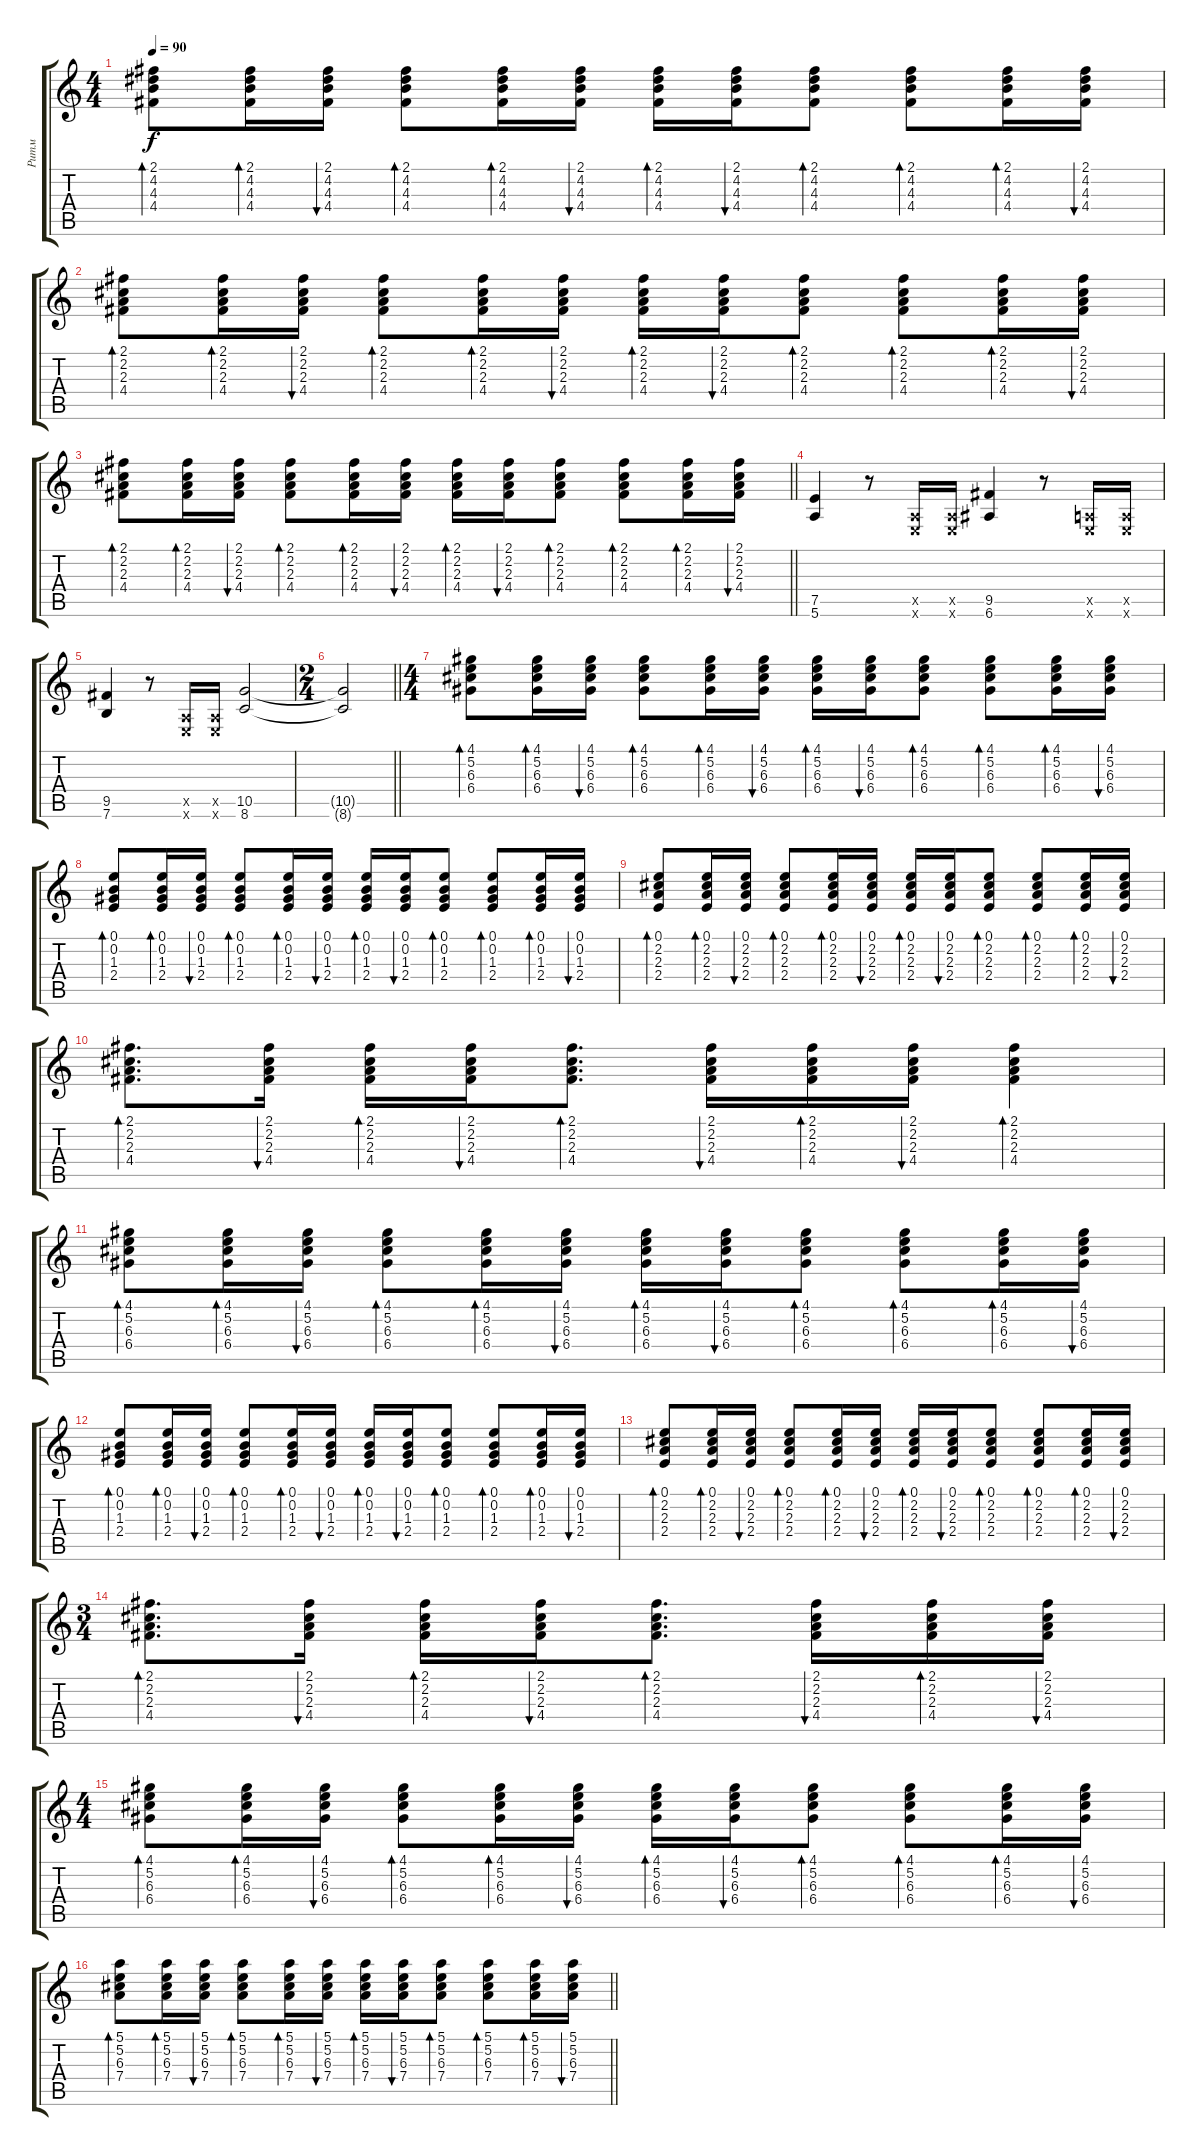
\track ("Ритм" "Ритм") {instrument electricguitarclean}
\staff {score tabs}
\tuning (E4 B3 G3 D3 A2 E2) {hide}
\ts (4 4)
\tempo 90
\clef g2
\ks c
(2.1 4.2 4.3 4.4).8{bd 60 dy f} (2.1 4.2 4.3 4.4).16{bd 60} (2.1 4.2 4.3 4.4).16{bu 60} (2.1 4.2 4.3 4.4).8{bd 60} (2.1 4.2 4.3 4.4).16{bd 60} (2.1 4.2 4.3 4.4).16{bu 60} (2.1 4.2 4.3 4.4).16{bd 60} (2.1 4.2 4.3 4.4).16{bu 60} (2.1 4.2 4.3 4.4).8{bd 60} (2.1 4.2 4.3 4.4).8{bd 60} (2.1 4.2 4.3 4.4).16{bd 60} (2.1 4.2 4.3 4.4).16{bu 60} |
(2.1 2.2 2.3 4.4).8{bd 60} (2.1 2.2 2.3 4.4).16{bd 60} (2.1 2.2 2.3 4.4).16{bu 60} (2.1 2.2 2.3 4.4).8{bd 60} (2.1 2.2 2.3 4.4).16{bd 60} (2.1 2.2 2.3 4.4).16{bu 60} (2.1 2.2 2.3 4.4).16{bd 60} (2.1 2.2 2.3 4.4).16{bu 60} (2.1 2.2 2.3 4.4).8{bd 60} (2.1 2.2 2.3 4.4).8{bd 60} (2.1 2.2 2.3 4.4).16{bd 60} (2.1 2.2 2.3 4.4).16{bu 60} |
\barLineRight lightlight
(2.1 2.2 2.3 4.4).8{bd 60} (2.1 2.2 2.3 4.4).16{bd 60} (2.1 2.2 2.3 4.4).16{bu 60} (2.1 2.2 2.3 4.4).8{bd 60} (2.1 2.2 2.3 4.4).16{bd 60} (2.1 2.2 2.3 4.4).16{bu 60} (2.1 2.2 2.3 4.4).16{bd 60} (2.1 2.2 2.3 4.4).16{bu 60} (2.1 2.2 2.3 4.4).8{bd 60} (2.1 2.2 2.3 4.4).8{bd 60} (2.1 2.2 2.3 4.4).16{bd 60} (2.1 2.2 2.3 4.4).16{bu 60} |
(7.5 5.6).4 r.8 (0.5{x} 0.6{x}).16 (0.5{x} 0.6{x}).16 (9.5 6.6).4 r.8 (0.5{x} 0.6{x}).16 (0.5{x} 0.6{x}).16 |
(9.5 7.6).4 r.8 (0.5{x} 0.6{x}).16 (0.5{x} 0.6{x}).16 (10.5 8.6).2 |
\ts (2 4)
\barLineRight lightlight
(10.5{t} 8.6{t}).2 |
\ts (4 4)
(4.1 5.2 6.3 6.4).8{bd 60} (4.1 5.2 6.3 6.4).16{bd 60} (4.1 5.2 6.3 6.4).16{bu 60} (4.1 5.2 6.3 6.4).8{bd 60} (4.1 5.2 6.3 6.4).16{bd 60} (4.1 5.2 6.3 6.4).16{bu 60} (4.1 5.2 6.3 6.4).16{bd 60} (4.1 5.2 6.3 6.4).16{bu 60} (4.1 5.2 6.3 6.4).8{bd 60} (4.1 5.2 6.3 6.4).8{bd 60} (4.1 5.2 6.3 6.4).16{bd 60} (4.1 5.2 6.3 6.4).16{bu 60} |
(0.1 0.2 1.3 2.4).8{bd 60} (0.1 0.2 1.3 2.4).16{bd 60} (0.1 0.2 1.3 2.4).16{bu 60} (0.1 0.2 1.3 2.4).8{bd 60} (0.1 0.2 1.3 2.4).16{bd 60} (0.1 0.2 1.3 2.4).16{bu 60} (0.1 0.2 1.3 2.4).16{bd 60} (0.1 0.2 1.3 2.4).16{bu 60} (0.1 0.2 1.3 2.4).8{bd 60} (0.1 0.2 1.3 2.4).8{bd 60} (0.1 0.2 1.3 2.4).16{bd 60} (0.1 0.2 1.3 2.4).16{bu 60} |
(0.1 2.2 2.3 2.4).8{bd 60} (0.1 2.2 2.3 2.4).16{bd 60} (0.1 2.2 2.3 2.4).16{bu 60} (0.1 2.2 2.3 2.4).8{bd 60} (0.1 2.2 2.3 2.4).16{bd 60} (0.1 2.2 2.3 2.4).16{bu 60} (0.1 2.2 2.3 2.4).16{bd 60} (0.1 2.2 2.3 2.4).16{bu 60} (0.1 2.2 2.3 2.4).8{bd 60} (0.1 2.2 2.3 2.4).8{bd 60} (0.1 2.2 2.3 2.4).16{bd 60} (0.1 2.2 2.3 2.4).16{bu 60} |
(2.1 2.2 2.3 4.4).8{d bd 60} (2.1 2.2 2.3 4.4).16{bu 60} (2.1 2.2 2.3 4.4).16{bd 60} (2.1 2.2 2.3 4.4).16{bu 60} (2.1 2.2 2.3 4.4).8{d bd 60} (2.1 2.2 2.3 4.4).16{bu 60} (2.1 2.2 2.3 4.4).16{bd 60} (2.1 2.2 2.3 4.4).16{bu 60} (2.1 2.2 2.3 4.4).4{bd 60} |
(4.1 5.2 6.3 6.4).8{bd 60} (4.1 5.2 6.3 6.4).16{bd 60} (4.1 5.2 6.3 6.4).16{bu 60} (4.1 5.2 6.3 6.4).8{bd 60} (4.1 5.2 6.3 6.4).16{bd 60} (4.1 5.2 6.3 6.4).16{bu 60} (4.1 5.2 6.3 6.4).16{bd 60} (4.1 5.2 6.3 6.4).16{bu 60} (4.1 5.2 6.3 6.4).8{bd 60} (4.1 5.2 6.3 6.4).8{bd 60} (4.1 5.2 6.3 6.4).16{bd 60} (4.1 5.2 6.3 6.4).16{bu 60} |
(0.1 0.2 1.3 2.4).8{bd 60} (0.1 0.2 1.3 2.4).16{bd 60} (0.1 0.2 1.3 2.4).16{bu 60} (0.1 0.2 1.3 2.4).8{bd 60} (0.1 0.2 1.3 2.4).16{bd 60} (0.1 0.2 1.3 2.4).16{bu 60} (0.1 0.2 1.3 2.4).16{bd 60} (0.1 0.2 1.3 2.4).16{bu 60} (0.1 0.2 1.3 2.4).8{bd 60} (0.1 0.2 1.3 2.4).8{bd 60} (0.1 0.2 1.3 2.4).16{bd 60} (0.1 0.2 1.3 2.4).16{bu 60} |
(0.1 2.2 2.3 2.4).8{bd 60} (0.1 2.2 2.3 2.4).16{bd 60} (0.1 2.2 2.3 2.4).16{bu 60} (0.1 2.2 2.3 2.4).8{bd 60} (0.1 2.2 2.3 2.4).16{bd 60} (0.1 2.2 2.3 2.4).16{bu 60} (0.1 2.2 2.3 2.4).16{bd 60} (0.1 2.2 2.3 2.4).16{bu 60} (0.1 2.2 2.3 2.4).8{bd 60} (0.1 2.2 2.3 2.4).8{bd 60} (0.1 2.2 2.3 2.4).16{bd 60} (0.1 2.2 2.3 2.4).16{bu 60} |
\ts (3 4)
(2.1 2.2 2.3 4.4).8{d bd 60} (2.1 2.2 2.3 4.4).16{bu 60} (2.1 2.2 2.3 4.4).16{bd 60} (2.1 2.2 2.3 4.4).16{bu 60} (2.1 2.2 2.3 4.4).8{d bd 60} (2.1 2.2 2.3 4.4).16{bu 60} (2.1 2.2 2.3 4.4).16{bd 60} (2.1 2.2 2.3 4.4).16{bu 60} |
\ts (4 4)
(4.1 5.2 6.3 6.4).8{bd 60} (4.1 5.2 6.3 6.4).16{bd 60} (4.1 5.2 6.3 6.4).16{bu 60} (4.1 5.2 6.3 6.4).8{bd 60} (4.1 5.2 6.3 6.4).16{bd 60} (4.1 5.2 6.3 6.4).16{bu 60} (4.1 5.2 6.3 6.4).16{bd 60} (4.1 5.2 6.3 6.4).16{bu 60} (4.1 5.2 6.3 6.4).8{bd 60} (4.1 5.2 6.3 6.4).8{bd 60} (4.1 5.2 6.3 6.4).16{bd 60} (4.1 5.2 6.3 6.4).16{bu 60} |
\barLineRight lightlight
(5.1 5.2 6.3 7.4).8{bd 60} (5.1 5.2 6.3 7.4).16{bd 60} (5.1 5.2 6.3 7.4).16{bu 60} (5.1 5.2 6.3 7.4).8{bd 60} (5.1 5.2 6.3 7.4).16{bd 60} (5.1 5.2 6.3 7.4).16{bu 60} (5.1 5.2 6.3 7.4).16{bd 60} (5.1 5.2 6.3 7.4).16{bu 60} (5.1 5.2 6.3 7.4).8{bd 60} (5.1 5.2 6.3 7.4).8{bd 60} (5.1 5.2 6.3 7.4).16{bd 60} (5.1 5.2 6.3 7.4).16{bu 60}
